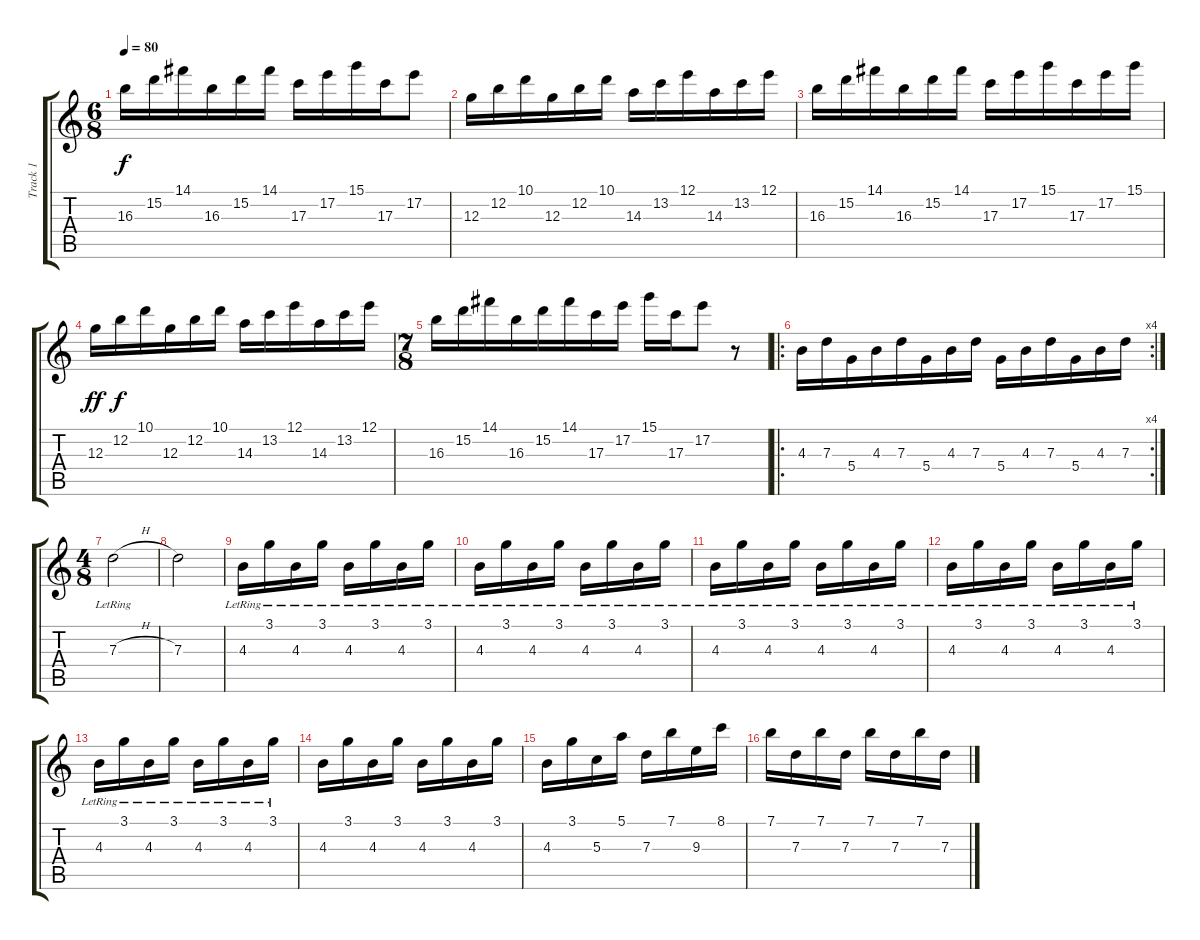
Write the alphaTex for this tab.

\track ("Track 1" "Track 1") {instrument electricguitarclean}
\staff {score tabs}
\tuning (E4 B3 G3 D3 A2 E2) {hide}
\ts (6 8)
\tempo 80
\clef g2
\ks c
16.3.16{dy f} 15.2.16 14.1.16 16.3.16 15.2.16 14.1.16 17.3.16 17.2.16 15.1.16 17.3.16 17.2.8 |
12.3.16 12.2.16 10.1.16 12.3.16 12.2.16 10.1.16 14.3.16 13.2.16 12.1.16 14.3.16 13.2.16 12.1.16 |
16.3.16 15.2.16 14.1.16 16.3.16 15.2.16 14.1.16 17.3.16 17.2.16 15.1.16 17.3.16 17.2.16 15.1.16 |
12.3.16{dy ff} 12.2.16{dy f} 10.1.16 12.3.16 12.2.16 10.1.16 14.3.16 13.2.16 12.1.16 14.3.16 13.2.16 12.1.16 |
\ts (7 8)
16.3.16 15.2.16 14.1.16 16.3.16 15.2.16 14.1.16 17.3.16 17.2.16 15.1.16 17.3.16 17.2.8 r.8 |
\ro
\rc 4
4.3.16 7.3.16 5.4.16 4.3.16 7.3.16 5.4.16 4.3.16 7.3.16 5.4.16 4.3.16 7.3.16 5.4.16 4.3.16 7.3.16 |
\ts (4 8)
7.3{h lr}.2 |
7.3.2 |
4.3{lr}.16 3.1{lr}.16 4.3{lr}.16 3.1{lr}.16 4.3{lr}.16 3.1{lr}.16 4.3{lr}.16 3.1{lr}.16 |
4.3{lr}.16 3.1{lr}.16 4.3{lr}.16 3.1{lr}.16 4.3{lr}.16 3.1{lr}.16 4.3{lr}.16 3.1{lr}.16 |
4.3{lr}.16 3.1{lr}.16 4.3{lr}.16 3.1{lr}.16 4.3{lr}.16 3.1{lr}.16 4.3{lr}.16 3.1{lr}.16 |
4.3{lr}.16 3.1{lr}.16 4.3{lr}.16 3.1{lr}.16 4.3{lr}.16 3.1{lr}.16 4.3{lr}.16 3.1{lr}.16 |
4.3{lr}.16 3.1{lr}.16 4.3{lr}.16 3.1{lr}.16 4.3{lr}.16 3.1{lr}.16 4.3{lr}.16 3.1{lr}.16 |
4.3.16 3.1.16 4.3.16 3.1.16 4.3.16 3.1.16 4.3.16 3.1.16 |
4.3.16 3.1.16 5.3.16 5.1.16 7.3.16 7.1.16 9.3.16 8.1.16 |
7.1.16 7.3.16 7.1.16 7.3.16 7.1.16 7.3.16 7.1.16 7.3.16
